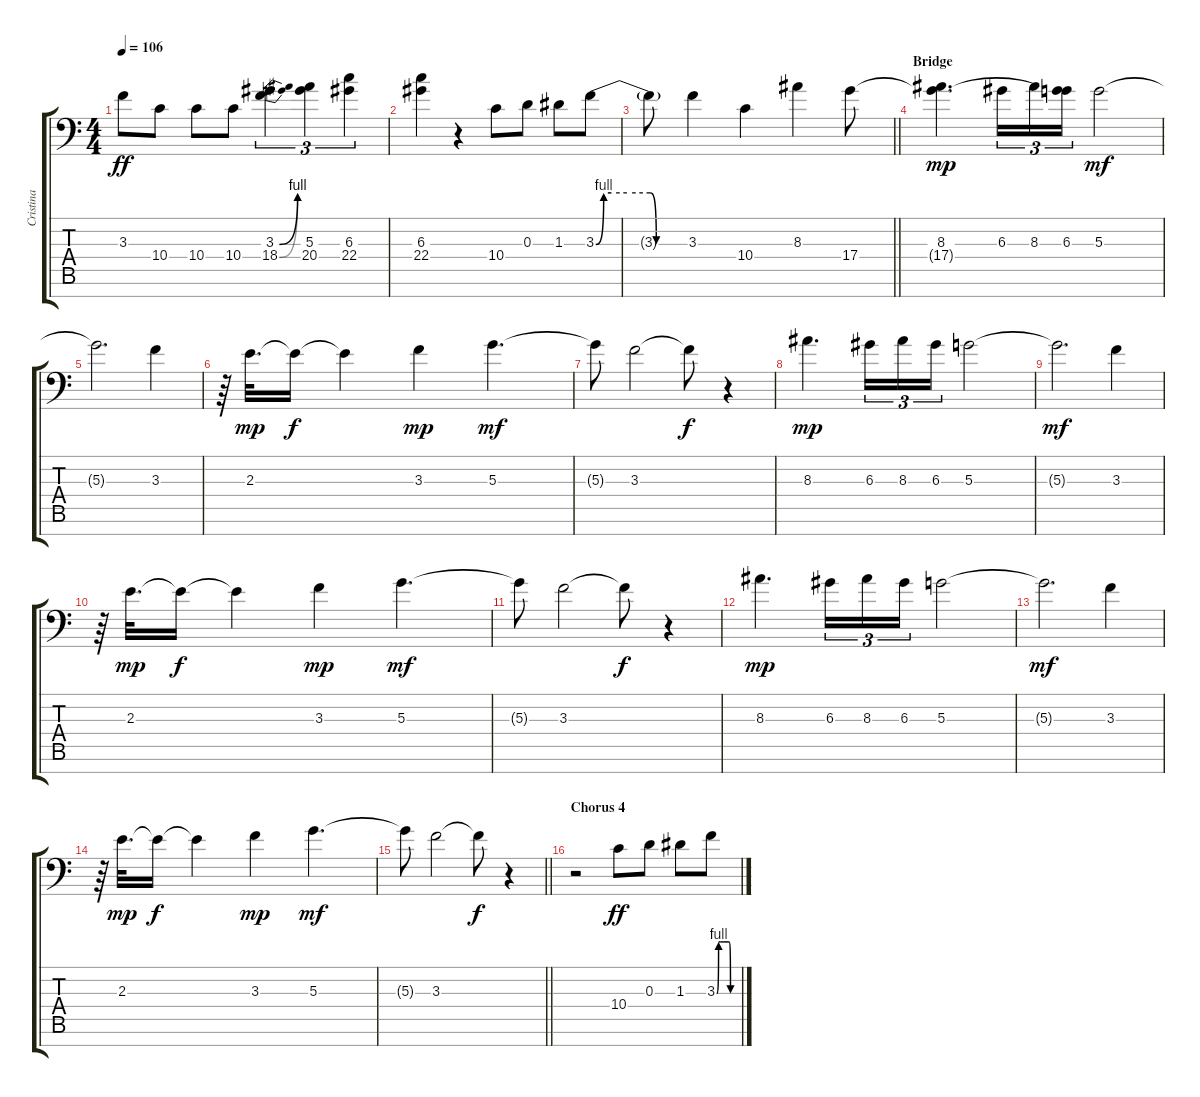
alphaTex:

\track ("Cristina" "Cristina") {instrument flute}
\staff {score tabs}
\tuning (D6 D5 D4 D3 D2 D1 D0) {hide}
\ts (4 4)
\tempo 106
\clef f4
\ks c
3.3{t}.8{dy ff} 10.4.8 10.4.8 10.4.8 (3.3{be (bend 0 0 60 4)} 18.4{be (bend 0 0 60 4)}).4{tu (3 2)} (5.3 20.4).4{tu (3 2)} (6.3 22.4).4{tu (3 2)} |
(6.3 22.4).4 r.4 10.4.8 0.3.8 1.3.8 3.3{be (custom 0 0 5 4 10 4 20 4 35 4 39 0 46 0 60 0)}.8 |
\barLineRight lightlight
3.3{t}.8 3.3.4 10.4.4 8.3.4 17.4.8 |
\section ("" "Bridge")
(8.3 17.4{t}).4{d dy mp} 6.3.16{tu (3 2)} 8.3.16{tu (3 2)} (6.3 17.4{t}).16{tu (3 2)} 5.3.2{dy mf} |
5.3{t}.2{d} 3.3.4 |
r.64{volume 0} 2.3.32{d dy mp volume 16} 2.3{t}.16{dy f} 2.3{t}.4 3.3.4{dy mp volume 13} 5.3.4{d dy mf} |
5.3{t}.8 3.3.2 3.3{t}.8{dy f} r.4 |
8.3.4{d dy mp} 6.3.16{tu (3 2)} 8.3.16{tu (3 2)} 6.3.16{tu (3 2)} 5.3.2 |
5.3{t}.2{d dy mf} 3.3.4 |
r.64{volume 0} 2.3.32{d dy mp volume 16} 2.3{t}.16{dy f} 2.3{t}.4 3.3.4{dy mp volume 13} 5.3.4{d dy mf} |
5.3{t}.8 3.3.2 3.3{t}.8{dy f} r.4 |
8.3.4{d dy mp} 6.3.16{tu (3 2)} 8.3.16{tu (3 2)} 6.3.16{tu (3 2)} 5.3.2 |
5.3{t}.2{d dy mf} 3.3.4 |
r.64{volume 0} 2.3.32{d dy mp volume 16} 2.3{t}.16{dy f} 2.3{t}.4 3.3.4{dy mp volume 13} 5.3.4{d dy mf} |
\barLineRight lightlight
5.3{t}.8 3.3.2 3.3{t}.8{dy f} r.4 |
\section ("" "Chorus 4")
r.2 10.4.8{dy ff} 0.3.8 1.3.8 3.3{be (custom 0 0 5 4 10 4 20 4 35 4 39 0 60 0)}.8
